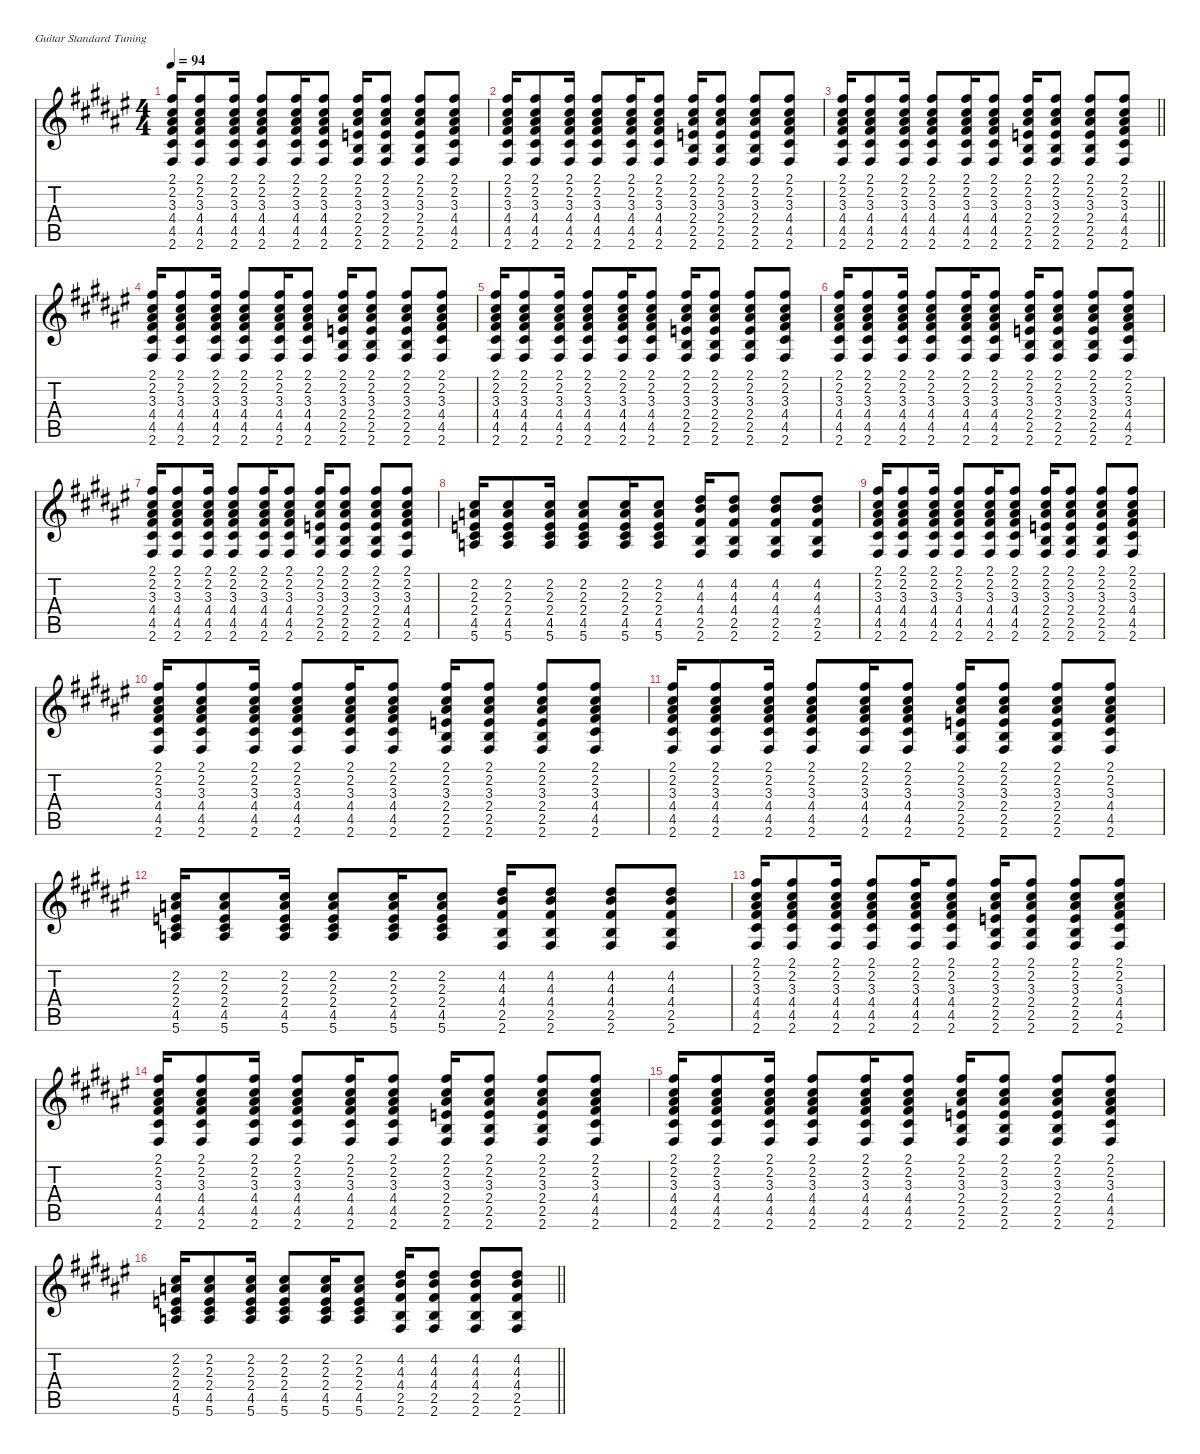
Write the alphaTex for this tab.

\defaultSystemsLayout 4
\hideDynamics
\bracketExtendMode nobrackets
\singleTrackTrackNamePolicy hidden
\multiTrackTrackNamePolicy hidden
\otherSystemsTrackNameOrientation horizontal
\track ("Johnny Marr (Rhythm)" "jz.guit.") {instrument electricguitarjazz}
\staff {score tabs}
\tuning (E4 B3 G3 D3 A2 E2)
\ts (4 4)
\beaming (8 2 2 2 2)
\tempo 94
\clef g2
\ks f#
(2.1{acc #} 2.2{acc #} 3.3{acc #} 4.4{acc #} 4.5{acc #} 2.6{acc #}).16{dy f instrument electricguitarclean beam Up} (2.1{acc #} 2.2{acc #} 3.3{acc #} 4.4{acc #} 4.5{acc #} 2.6{acc #}).8{beam Up} (2.1{acc #} 2.2{acc #} 3.3{acc #} 4.4{acc #} 4.5{acc #} 2.6{acc #}).16{beam Up} (2.1{acc #} 2.2{acc #} 3.3{acc #} 4.4{acc #} 4.5{acc #} 2.6{acc #}).8{beam Up} (2.1{acc #} 2.2{acc #} 3.3{acc #} 4.4{acc #} 4.5{acc #} 2.6{acc #}).16{beam Up} (2.1{acc #} 2.2{acc #} 3.3{acc #} 4.4{acc #} 4.5{acc #} 2.6{acc #}).8{beam Up} (2.1{acc #} 2.2{acc #} 3.3{acc #} 2.4{acc forcenatural} 2.5{acc forcenatural} 2.6{acc #}).16{beam Up} (2.1{acc #} 2.2{acc #} 3.3{acc #} 2.4{acc forcenatural} 2.5{acc forcenatural} 2.6{acc #}).8{beam Up} (2.1{acc #} 2.2{acc #} 3.3{acc #} 2.4{acc forcenatural} 2.5{acc forcenatural} 2.6{acc #}).8{beam Up} (2.1{acc #} 2.2{acc #} 3.3{acc #} 4.4{acc #} 4.5{acc #} 2.6{acc #}).8{beam Up} |
(2.1{acc #} 2.2{acc #} 3.3{acc #} 4.4{acc #} 4.5{acc #} 2.6{acc #}).16{beam Up} (2.1{acc #} 2.2{acc #} 3.3{acc #} 4.4{acc #} 4.5{acc #} 2.6{acc #}).8{beam Up} (2.1{acc #} 2.2{acc #} 3.3{acc #} 4.4{acc #} 4.5{acc #} 2.6{acc #}).16{beam Up} (2.1{acc #} 2.2{acc #} 3.3{acc #} 4.4{acc #} 4.5{acc #} 2.6{acc #}).8{beam Up} (2.1{acc #} 2.2{acc #} 3.3{acc #} 4.4{acc #} 4.5{acc #} 2.6{acc #}).16{beam Up} (2.1{acc #} 2.2{acc #} 3.3{acc #} 4.4{acc #} 4.5{acc #} 2.6{acc #}).8{beam Up} (2.1{acc #} 2.2{acc #} 3.3{acc #} 2.4{acc forcenatural} 2.5{acc forcenatural} 2.6{acc #}).16{beam Up} (2.1{acc #} 2.2{acc #} 3.3{acc #} 2.4{acc forcenatural} 2.5{acc forcenatural} 2.6{acc #}).8{beam Up} (2.1{acc #} 2.2{acc #} 3.3{acc #} 2.4{acc forcenatural} 2.5{acc forcenatural} 2.6{acc #}).8{beam Up} (2.1{acc #} 2.2{acc #} 3.3{acc #} 4.4{acc #} 4.5{acc #} 2.6{acc #}).8{beam Up} |
\barLineRight lightlight
(2.1{acc #} 2.2{acc #} 3.3{acc #} 4.4{acc #} 4.5{acc #} 2.6{acc #}).16{beam Up} (2.1{acc #} 2.2{acc #} 3.3{acc #} 4.4{acc #} 4.5{acc #} 2.6{acc #}).8{beam Up} (2.1{acc #} 2.2{acc #} 3.3{acc #} 4.4{acc #} 4.5{acc #} 2.6{acc #}).16{beam Up} (2.1{acc #} 2.2{acc #} 3.3{acc #} 4.4{acc #} 4.5{acc #} 2.6{acc #}).8{beam Up} (2.1{acc #} 2.2{acc #} 3.3{acc #} 4.4{acc #} 4.5{acc #} 2.6{acc #}).16{beam Up} (2.1{acc #} 2.2{acc #} 3.3{acc #} 4.4{acc #} 4.5{acc #} 2.6{acc #}).8{beam Up} (2.1{acc #} 2.2{acc #} 3.3{acc #} 2.4{acc forcenatural} 2.5{acc forcenatural} 2.6{acc #}).16{beam Up} (2.1{acc #} 2.2{acc #} 3.3{acc #} 2.4{acc forcenatural} 2.5{acc forcenatural} 2.6{acc #}).8{beam Up} (2.1{acc #} 2.2{acc #} 3.3{acc #} 2.4{acc forcenatural} 2.5{acc forcenatural} 2.6{acc #}).8{beam Up} (2.1{acc #} 2.2{acc #} 3.3{acc #} 4.4{acc #} 4.5{acc #} 2.6{acc #}).8{beam Up} |
(2.1{acc #} 2.2{acc #} 3.3{acc #} 4.4{acc #} 4.5{acc #} 2.6{acc #}).16{beam Up} (2.1{acc #} 2.2{acc #} 3.3{acc #} 4.4{acc #} 4.5{acc #} 2.6{acc #}).8{beam Up} (2.1{acc #} 2.2{acc #} 3.3{acc #} 4.4{acc #} 4.5{acc #} 2.6{acc #}).16{beam Up} (2.1{acc #} 2.2{acc #} 3.3{acc #} 4.4{acc #} 4.5{acc #} 2.6{acc #}).8{beam Up} (2.1{acc #} 2.2{acc #} 3.3{acc #} 4.4{acc #} 4.5{acc #} 2.6{acc #}).16{beam Up} (2.1{acc #} 2.2{acc #} 3.3{acc #} 4.4{acc #} 4.5{acc #} 2.6{acc #}).8{beam Up} (2.1{acc #} 2.2{acc #} 3.3{acc #} 2.4{acc forcenatural} 2.5{acc forcenatural} 2.6{acc #}).16{beam Up} (2.1{acc #} 2.2{acc #} 3.3{acc #} 2.4{acc forcenatural} 2.5{acc forcenatural} 2.6{acc #}).8{beam Up} (2.1{acc #} 2.2{acc #} 3.3{acc #} 2.4{acc forcenatural} 2.5{acc forcenatural} 2.6{acc #}).8{beam Up} (2.1{acc #} 2.2{acc #} 3.3{acc #} 4.4{acc #} 4.5{acc #} 2.6{acc #}).8{beam Up} |
(2.1{acc #} 2.2{acc #} 3.3{acc #} 4.4{acc #} 4.5{acc #} 2.6{acc #}).16{beam Up} (2.1{acc #} 2.2{acc #} 3.3{acc #} 4.4{acc #} 4.5{acc #} 2.6{acc #}).8{beam Up} (2.1{acc #} 2.2{acc #} 3.3{acc #} 4.4{acc #} 4.5{acc #} 2.6{acc #}).16{beam Up} (2.1{acc #} 2.2{acc #} 3.3{acc #} 4.4{acc #} 4.5{acc #} 2.6{acc #}).8{beam Up} (2.1{acc #} 2.2{acc #} 3.3{acc #} 4.4{acc #} 4.5{acc #} 2.6{acc #}).16{beam Up} (2.1{acc #} 2.2{acc #} 3.3{acc #} 4.4{acc #} 4.5{acc #} 2.6{acc #}).8{beam Up} (2.1{acc #} 2.2{acc #} 3.3{acc #} 2.4{acc forcenatural} 2.5{acc forcenatural} 2.6{acc #}).16{beam Up} (2.1{acc #} 2.2{acc #} 3.3{acc #} 2.4{acc forcenatural} 2.5{acc forcenatural} 2.6{acc #}).8{beam Up} (2.1{acc #} 2.2{acc #} 3.3{acc #} 2.4{acc forcenatural} 2.5{acc forcenatural} 2.6{acc #}).8{beam Up} (2.1{acc #} 2.2{acc #} 3.3{acc #} 4.4{acc #} 4.5{acc #} 2.6{acc #}).8{beam Up} |
(2.1{acc #} 2.2{acc #} 3.3{acc #} 4.4{acc #} 4.5{acc #} 2.6{acc #}).16{beam Up} (2.1{acc #} 2.2{acc #} 3.3{acc #} 4.4{acc #} 4.5{acc #} 2.6{acc #}).8{beam Up} (2.1{acc #} 2.2{acc #} 3.3{acc #} 4.4{acc #} 4.5{acc #} 2.6{acc #}).16{beam Up} (2.1{acc #} 2.2{acc #} 3.3{acc #} 4.4{acc #} 4.5{acc #} 2.6{acc #}).8{beam Up} (2.1{acc #} 2.2{acc #} 3.3{acc #} 4.4{acc #} 4.5{acc #} 2.6{acc #}).16{beam Up} (2.1{acc #} 2.2{acc #} 3.3{acc #} 4.4{acc #} 4.5{acc #} 2.6{acc #}).8{beam Up} (2.1{acc #} 2.2{acc #} 3.3{acc #} 2.4{acc forcenatural} 2.5{acc forcenatural} 2.6{acc #}).16{beam Up} (2.1{acc #} 2.2{acc #} 3.3{acc #} 2.4{acc forcenatural} 2.5{acc forcenatural} 2.6{acc #}).8{beam Up} (2.1{acc #} 2.2{acc #} 3.3{acc #} 2.4{acc forcenatural} 2.5{acc forcenatural} 2.6{acc #}).8{beam Up} (2.1{acc #} 2.2{acc #} 3.3{acc #} 4.4{acc #} 4.5{acc #} 2.6{acc #}).8{beam Up} |
(2.1{acc #} 2.2{acc #} 3.3{acc #} 4.4{acc #} 4.5{acc #} 2.6{acc #}).16{beam Up} (2.1{acc #} 2.2{acc #} 3.3{acc #} 4.4{acc #} 4.5{acc #} 2.6{acc #}).8{beam Up} (2.1{acc #} 2.2{acc #} 3.3{acc #} 4.4{acc #} 4.5{acc #} 2.6{acc #}).16{beam Up} (2.1{acc #} 2.2{acc #} 3.3{acc #} 4.4{acc #} 4.5{acc #} 2.6{acc #}).8{beam Up} (2.1{acc #} 2.2{acc #} 3.3{acc #} 4.4{acc #} 4.5{acc #} 2.6{acc #}).16{beam Up} (2.1{acc #} 2.2{acc #} 3.3{acc #} 4.4{acc #} 4.5{acc #} 2.6{acc #}).8{beam Up} (2.1{acc #} 2.2{acc #} 3.3{acc #} 2.4{acc forcenatural} 2.5{acc forcenatural} 2.6{acc #}).16{beam Up} (2.1{acc #} 2.2{acc #} 3.3{acc #} 2.4{acc forcenatural} 2.5{acc forcenatural} 2.6{acc #}).8{beam Up} (2.1{acc #} 2.2{acc #} 3.3{acc #} 2.4{acc forcenatural} 2.5{acc forcenatural} 2.6{acc #}).8{beam Up} (2.1{acc #} 2.2{acc #} 3.3{acc #} 4.4{acc #} 4.5{acc #} 2.6{acc #}).8{beam Up} |
(2.2{acc #} 2.3{acc forcenatural} 2.4{acc forcenatural} 4.5{acc #} 5.6{acc forcenatural}).16{beam Up} (2.2{acc #} 2.3{acc forcenatural} 2.4{acc forcenatural} 4.5{acc #} 5.6{acc forcenatural}).8{beam Up} (2.2{acc #} 2.3{acc forcenatural} 2.4{acc forcenatural} 4.5{acc #} 5.6{acc forcenatural}).16{beam Up} (2.2{acc #} 2.3{acc forcenatural} 2.4{acc forcenatural} 4.5{acc #} 5.6{acc forcenatural}).8{beam Up} (2.2{acc #} 2.3{acc forcenatural} 2.4{acc forcenatural} 4.5{acc #} 5.6{acc forcenatural}).16{beam Up} (2.2{acc #} 2.3{acc forcenatural} 2.4{acc forcenatural} 4.5{acc #} 5.6{acc forcenatural}).8{beam Up} (4.2{acc #} 4.3{acc forcenatural} 4.4{acc #} 2.5{acc forcenatural} 2.6{acc #}).16{beam Up} (4.2{acc #} 4.3{acc forcenatural} 4.4{acc #} 2.5{acc forcenatural} 2.6{acc #}).8{beam Up} (4.2{acc #} 4.3{acc forcenatural} 4.4{acc #} 2.5{acc forcenatural} 2.6{acc #}).8{beam Up} (4.2{acc #} 4.3{acc forcenatural} 4.4{acc #} 2.5{acc forcenatural} 2.6{acc #}).8{beam Up} |
(2.1{acc #} 2.2{acc #} 3.3{acc #} 4.4{acc #} 4.5{acc #} 2.6{acc #}).16{beam Up} (2.1{acc #} 2.2{acc #} 3.3{acc #} 4.4{acc #} 4.5{acc #} 2.6{acc #}).8{beam Up} (2.1{acc #} 2.2{acc #} 3.3{acc #} 4.4{acc #} 4.5{acc #} 2.6{acc #}).16{beam Up} (2.1{acc #} 2.2{acc #} 3.3{acc #} 4.4{acc #} 4.5{acc #} 2.6{acc #}).8{beam Up} (2.1{acc #} 2.2{acc #} 3.3{acc #} 4.4{acc #} 4.5{acc #} 2.6{acc #}).16{beam Up} (2.1{acc #} 2.2{acc #} 3.3{acc #} 4.4{acc #} 4.5{acc #} 2.6{acc #}).8{beam Up} (2.1{acc #} 2.2{acc #} 3.3{acc #} 2.4{acc forcenatural} 2.5{acc forcenatural} 2.6{acc #}).16{beam Up} (2.1{acc #} 2.2{acc #} 3.3{acc #} 2.4{acc forcenatural} 2.5{acc forcenatural} 2.6{acc #}).8{beam Up} (2.1{acc #} 2.2{acc #} 3.3{acc #} 2.4{acc forcenatural} 2.5{acc forcenatural} 2.6{acc #}).8{beam Up} (2.1{acc #} 2.2{acc #} 3.3{acc #} 4.4{acc #} 4.5{acc #} 2.6{acc #}).8{beam Up} |
(2.1{acc #} 2.2{acc #} 3.3{acc #} 4.4{acc #} 4.5{acc #} 2.6{acc #}).16{beam Up} (2.1{acc #} 2.2{acc #} 3.3{acc #} 4.4{acc #} 4.5{acc #} 2.6{acc #}).8{beam Up} (2.1{acc #} 2.2{acc #} 3.3{acc #} 4.4{acc #} 4.5{acc #} 2.6{acc #}).16{beam Up} (2.1{acc #} 2.2{acc #} 3.3{acc #} 4.4{acc #} 4.5{acc #} 2.6{acc #}).8{beam Up} (2.1{acc #} 2.2{acc #} 3.3{acc #} 4.4{acc #} 4.5{acc #} 2.6{acc #}).16{beam Up} (2.1{acc #} 2.2{acc #} 3.3{acc #} 4.4{acc #} 4.5{acc #} 2.6{acc #}).8{beam Up} (2.1{acc #} 2.2{acc #} 3.3{acc #} 2.4{acc forcenatural} 2.5{acc forcenatural} 2.6{acc #}).16{beam Up} (2.1{acc #} 2.2{acc #} 3.3{acc #} 2.4{acc forcenatural} 2.5{acc forcenatural} 2.6{acc #}).8{beam Up} (2.1{acc #} 2.2{acc #} 3.3{acc #} 2.4{acc forcenatural} 2.5{acc forcenatural} 2.6{acc #}).8{beam Up} (2.1{acc #} 2.2{acc #} 3.3{acc #} 4.4{acc #} 4.5{acc #} 2.6{acc #}).8{beam Up} |
(2.1{acc #} 2.2{acc #} 3.3{acc #} 4.4{acc #} 4.5{acc #} 2.6{acc #}).16{beam Up} (2.1{acc #} 2.2{acc #} 3.3{acc #} 4.4{acc #} 4.5{acc #} 2.6{acc #}).8{beam Up} (2.1{acc #} 2.2{acc #} 3.3{acc #} 4.4{acc #} 4.5{acc #} 2.6{acc #}).16{beam Up} (2.1{acc #} 2.2{acc #} 3.3{acc #} 4.4{acc #} 4.5{acc #} 2.6{acc #}).8{beam Up} (2.1{acc #} 2.2{acc #} 3.3{acc #} 4.4{acc #} 4.5{acc #} 2.6{acc #}).16{beam Up} (2.1{acc #} 2.2{acc #} 3.3{acc #} 4.4{acc #} 4.5{acc #} 2.6{acc #}).8{beam Up} (2.1{acc #} 2.2{acc #} 3.3{acc #} 2.4{acc forcenatural} 2.5{acc forcenatural} 2.6{acc #}).16{beam Up} (2.1{acc #} 2.2{acc #} 3.3{acc #} 2.4{acc forcenatural} 2.5{acc forcenatural} 2.6{acc #}).8{beam Up} (2.1{acc #} 2.2{acc #} 3.3{acc #} 2.4{acc forcenatural} 2.5{acc forcenatural} 2.6{acc #}).8{beam Up} (2.1{acc #} 2.2{acc #} 3.3{acc #} 4.4{acc #} 4.5{acc #} 2.6{acc #}).8{beam Up} |
(2.2{acc #} 2.3{acc forcenatural} 2.4{acc forcenatural} 4.5{acc #} 5.6{acc forcenatural}).16{beam Up} (2.2{acc #} 2.3{acc forcenatural} 2.4{acc forcenatural} 4.5{acc #} 5.6{acc forcenatural}).8{beam Up} (2.2{acc #} 2.3{acc forcenatural} 2.4{acc forcenatural} 4.5{acc #} 5.6{acc forcenatural}).16{beam Up} (2.2{acc #} 2.3{acc forcenatural} 2.4{acc forcenatural} 4.5{acc #} 5.6{acc forcenatural}).8{beam Up} (2.2{acc #} 2.3{acc forcenatural} 2.4{acc forcenatural} 4.5{acc #} 5.6{acc forcenatural}).16{beam Up} (2.2{acc #} 2.3{acc forcenatural} 2.4{acc forcenatural} 4.5{acc #} 5.6{acc forcenatural}).8{beam Up} (4.2{acc #} 4.3{acc forcenatural} 4.4{acc #} 2.5{acc forcenatural} 2.6{acc #}).16{beam Up} (4.2{acc #} 4.3{acc forcenatural} 4.4{acc #} 2.5{acc forcenatural} 2.6{acc #}).8{beam Up} (4.2{acc #} 4.3{acc forcenatural} 4.4{acc #} 2.5{acc forcenatural} 2.6{acc #}).8{beam Up} (4.2{acc #} 4.3{acc forcenatural} 4.4{acc #} 2.5{acc forcenatural} 2.6{acc #}).8{beam Up} |
(2.1{acc #} 2.2{acc #} 3.3{acc #} 4.4{acc #} 4.5{acc #} 2.6{acc #}).16{beam Up} (2.1{acc #} 2.2{acc #} 3.3{acc #} 4.4{acc #} 4.5{acc #} 2.6{acc #}).8{beam Up} (2.1{acc #} 2.2{acc #} 3.3{acc #} 4.4{acc #} 4.5{acc #} 2.6{acc #}).16{beam Up} (2.1{acc #} 2.2{acc #} 3.3{acc #} 4.4{acc #} 4.5{acc #} 2.6{acc #}).8{beam Up} (2.1{acc #} 2.2{acc #} 3.3{acc #} 4.4{acc #} 4.5{acc #} 2.6{acc #}).16{beam Up} (2.1{acc #} 2.2{acc #} 3.3{acc #} 4.4{acc #} 4.5{acc #} 2.6{acc #}).8{beam Up} (2.1{acc #} 2.2{acc #} 3.3{acc #} 2.4{acc forcenatural} 2.5{acc forcenatural} 2.6{acc #}).16{beam Up} (2.1{acc #} 2.2{acc #} 3.3{acc #} 2.4{acc forcenatural} 2.5{acc forcenatural} 2.6{acc #}).8{beam Up} (2.1{acc #} 2.2{acc #} 3.3{acc #} 2.4{acc forcenatural} 2.5{acc forcenatural} 2.6{acc #}).8{beam Up} (2.1{acc #} 2.2{acc #} 3.3{acc #} 4.4{acc #} 4.5{acc #} 2.6{acc #}).8{beam Up} |
(2.1{acc #} 2.2{acc #} 3.3{acc #} 4.4{acc #} 4.5{acc #} 2.6{acc #}).16{beam Up} (2.1{acc #} 2.2{acc #} 3.3{acc #} 4.4{acc #} 4.5{acc #} 2.6{acc #}).8{beam Up} (2.1{acc #} 2.2{acc #} 3.3{acc #} 4.4{acc #} 4.5{acc #} 2.6{acc #}).16{beam Up} (2.1{acc #} 2.2{acc #} 3.3{acc #} 4.4{acc #} 4.5{acc #} 2.6{acc #}).8{beam Up} (2.1{acc #} 2.2{acc #} 3.3{acc #} 4.4{acc #} 4.5{acc #} 2.6{acc #}).16{beam Up} (2.1{acc #} 2.2{acc #} 3.3{acc #} 4.4{acc #} 4.5{acc #} 2.6{acc #}).8{beam Up} (2.1{acc #} 2.2{acc #} 3.3{acc #} 2.4{acc forcenatural} 2.5{acc forcenatural} 2.6{acc #}).16{beam Up} (2.1{acc #} 2.2{acc #} 3.3{acc #} 2.4{acc forcenatural} 2.5{acc forcenatural} 2.6{acc #}).8{beam Up} (2.1{acc #} 2.2{acc #} 3.3{acc #} 2.4{acc forcenatural} 2.5{acc forcenatural} 2.6{acc #}).8{beam Up} (2.1{acc #} 2.2{acc #} 3.3{acc #} 4.4{acc #} 4.5{acc #} 2.6{acc #}).8{beam Up} |
(2.1{acc #} 2.2{acc #} 3.3{acc #} 4.4{acc #} 4.5{acc #} 2.6{acc #}).16{beam Up} (2.1{acc #} 2.2{acc #} 3.3{acc #} 4.4{acc #} 4.5{acc #} 2.6{acc #}).8{beam Up} (2.1{acc #} 2.2{acc #} 3.3{acc #} 4.4{acc #} 4.5{acc #} 2.6{acc #}).16{beam Up} (2.1{acc #} 2.2{acc #} 3.3{acc #} 4.4{acc #} 4.5{acc #} 2.6{acc #}).8{beam Up} (2.1{acc #} 2.2{acc #} 3.3{acc #} 4.4{acc #} 4.5{acc #} 2.6{acc #}).16{beam Up} (2.1{acc #} 2.2{acc #} 3.3{acc #} 4.4{acc #} 4.5{acc #} 2.6{acc #}).8{beam Up} (2.1{acc #} 2.2{acc #} 3.3{acc #} 2.4{acc forcenatural} 2.5{acc forcenatural} 2.6{acc #}).16{beam Up} (2.1{acc #} 2.2{acc #} 3.3{acc #} 2.4{acc forcenatural} 2.5{acc forcenatural} 2.6{acc #}).8{beam Up} (2.1{acc #} 2.2{acc #} 3.3{acc #} 2.4{acc forcenatural} 2.5{acc forcenatural} 2.6{acc #}).8{beam Up} (2.1{acc #} 2.2{acc #} 3.3{acc #} 4.4{acc #} 4.5{acc #} 2.6{acc #}).8{beam Up} |
\barLineRight lightlight
(2.2{acc #} 2.3{acc forcenatural} 2.4{acc forcenatural} 4.5{acc #} 5.6{acc forcenatural}).16{beam Up} (2.2{acc #} 2.3{acc forcenatural} 2.4{acc forcenatural} 4.5{acc #} 5.6{acc forcenatural}).8{beam Up} (2.2{acc #} 2.3{acc forcenatural} 2.4{acc forcenatural} 4.5{acc #} 5.6{acc forcenatural}).16{beam Up} (2.2{acc #} 2.3{acc forcenatural} 2.4{acc forcenatural} 4.5{acc #} 5.6{acc forcenatural}).8{beam Up} (2.2{acc #} 2.3{acc forcenatural} 2.4{acc forcenatural} 4.5{acc #} 5.6{acc forcenatural}).16{beam Up} (2.2{acc #} 2.3{acc forcenatural} 2.4{acc forcenatural} 4.5{acc #} 5.6{acc forcenatural}).8{beam Up} (4.2{acc #} 4.3{acc forcenatural} 4.4{acc #} 2.5{acc forcenatural} 2.6{acc #}).16{beam Up} (4.2{acc #} 4.3{acc forcenatural} 4.4{acc #} 2.5{acc forcenatural} 2.6{acc #}).8{beam Up} (4.2{acc #} 4.3{acc forcenatural} 4.4{acc #} 2.5{acc forcenatural} 2.6{acc #}).8{beam Up} (4.2{acc #} 4.3{acc forcenatural} 4.4{acc #} 2.5{acc forcenatural} 2.6{acc #}).8{beam Up}
